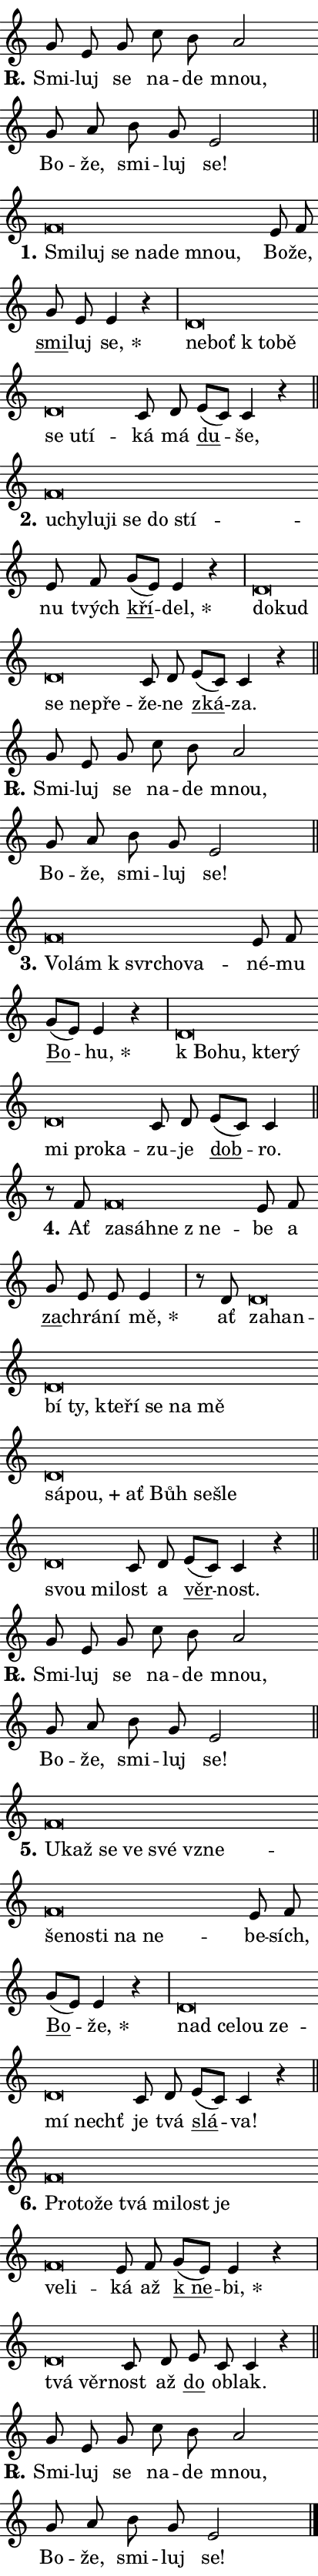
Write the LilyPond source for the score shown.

\version "2.22.1"
\header { tagline = "" }
\paper {
  indent = 0\cm
  top-margin = 0\cm
  right-margin = 0\cm
  bottom-margin = 0\cm
  left-margin = 0\cm
  paper-width = 7\cm
  page-breaking = #ly:one-page-breaking
  system-system-spacing.basic-distance = #11
  score-system-spacing.basic-distance = #11.3
  ragged-last = ##f
}


%% Author: Thomas Morley
%% https://lists.gnu.org/archive/html/lilypond-user/2020-05/msg00002.html
#(define (line-position grob)
"Returns position of @var[grob} in current system:
   @code{'start}, if at first time-step
   @code{'end}, if at last time-step
   @code{'middle} otherwise
"
  (let* ((col (ly:item-get-column grob))
         (ln (ly:grob-object col 'left-neighbor))
         (rn (ly:grob-object col 'right-neighbor))
         (col-to-check-left (if (ly:grob? ln) ln col))
         (col-to-check-right (if (ly:grob? rn) rn col))
         (break-dir-left
           (and
             (ly:grob-property col-to-check-left 'non-musical #f)
             (ly:item-break-dir col-to-check-left)))
         (break-dir-right
           (and
             (ly:grob-property col-to-check-right 'non-musical #f)
             (ly:item-break-dir col-to-check-right))))
        (cond ((eqv? 1 break-dir-left) 'start)
              ((eqv? -1 break-dir-right) 'end)
              (else 'middle))))

#(define (tranparent-at-line-position vctor)
  (lambda (grob)
  "Relying on @code{line-position} select the relevant enry from @var{vctor}.
Used to determine transparency,"
    (case (line-position grob)
      ((end) (not (vector-ref vctor 0)))
      ((middle) (not (vector-ref vctor 1)))
      ((start) (not (vector-ref vctor 2))))))

noteHeadBreakVisibility =
#(define-music-function (break-visibility)(vector?)
"Makes @code{NoteHead}s transparent relying on @var{break-visibility}"
#{
  \override NoteHead.transparent =
    #(tranparent-at-line-position break-visibility)
#})

#(define delete-ledgers-for-transparent-note-heads
  (lambda (grob)
    "Reads whether a @code{NoteHead} is transparent.
If so this @code{NoteHead} is removed from @code{'note-heads} from
@var{grob}, which is supposed to be @code{LedgerLineSpanner}.
As a result ledgers are not printed for this @code{NoteHead}"
    (let* ((nhds-array (ly:grob-object grob 'note-heads))
           (nhds-list
             (if (ly:grob-array? nhds-array)
                 (ly:grob-array->list nhds-array)
                 '()))
           ;; Relies on the transparent-property being done before
           ;; Staff.LedgerLineSpanner.after-line-breaking is executed.
           ;; This is fragile ...
           (to-keep
             (remove
               (lambda (nhd)
                 (ly:grob-property nhd 'transparent #f))
               nhds-list)))
      ;; TODO find a better method to iterate over grob-arrays, similiar
      ;; to filter/remove etc for lists
      ;; For now rebuilt from scratch
      (set! (ly:grob-object grob 'note-heads)  '())
      (for-each
        (lambda (nhd)
          (ly:pointer-group-interface::add-grob grob 'note-heads nhd))
        to-keep))))

hideNotes = {
  \noteHeadBreakVisibility #begin-of-line-visible
}
unHideNotes = {
  \noteHeadBreakVisibility #all-visible
}

% work-around for resetting accidentals
% https://lilypond.org/doc/v2.23/Documentation/notation/displaying-rhythms#unmetered-music
cadenzaMeasure = {
  \cadenzaOff
  \partial 1024 s1024
  \cadenzaOn
}

#(define-markup-command (accent layout props text) (markup?)
  "Underline accented syllable"
  (interpret-markup layout props
    #{\markup \override #'(offset . 4.3) \underline { #text }#}))

responsum = \markup \concat {
  "R" \hspace #-1.05 \path #0.1 #'((moveto 0 0.07) (lineto 0.9 0.8)) \hspace #0.05 "."
}

\layout {
    \context {
        \Staff
        \remove "Time_signature_engraver"
        \override LedgerLineSpanner.after-line-breaking = #delete-ledgers-for-transparent-note-heads
    }
    \context {
        \Voice {
            \override NoteHead.output-attributes = #'((class . "notehead"))
            \override Hairpin.height = #0.55
        }
    }
    \context {
        \Lyrics {
            \override StanzaNumber.output-attributes = #'((class . "stanzanumber"))
            \override LyricSpace.minimum-distance = #0.9
            \override LyricText.font-name = #"TeX Gyre Schola"
            \override LyricText.font-size = 1
            \override StanzaNumber.font-name = #"TeX Gyre Schola Bold"
            \override StanzaNumber.font-size = 1
        }
    }
}

% magnetic-lyrics.ily
%
%   written by
%     Jean Abou Samra <jean@abou-samra.fr>
%     Werner Lemberg <wl@gnu.org>
%
%   adapted by
%     Jiri Hon <jiri.hon@gmail.com>
%
% Version 2022-Apr-15

% https://www.mail-archive.com/lilypond-user@gnu.org/msg149350.html

#(define (Left_hyphen_pointer_engraver context)
   "Collect syllable-hyphen-syllable occurrences in lyrics and store
them in properties.  This engraver only looks to the left.  For
example, if the lyrics input is @code{foo -- bar}, it does the
following.

@itemize @bullet
@item
Set the @code{text} property of the @code{LyricHyphen} grob between
@q{foo} and @q{bar} to @code{foo}.

@item
Set the @code{left-hyphen} property of the @code{LyricText} grob with
text @q{foo} to the @code{LyricHyphen} grob between @q{foo} and
@q{bar}.
@end itemize

Use this auxiliary engraver in combination with the
@code{lyric-@/text::@/apply-@/magnetic-@/offset!} hook."
   (let ((hyphen #f)
         (text #f))
     (make-engraver
      (acknowledgers
       ((lyric-syllable-interface engraver grob source-engraver)
        (set! text grob)))
      (end-acknowledgers
       ((lyric-hyphen-interface engraver grob source-engraver)
        ;(when (not (grob::has-interface grob 'lyric-space-interface))
          (set! hyphen grob)));)
      ((stop-translation-timestep engraver)
       (when (and text hyphen)
         (ly:grob-set-object! text 'left-hyphen hyphen))
       (set! text #f)
       (set! hyphen #f)))))

#(define (lyric-text::apply-magnetic-offset! grob)
   "If the space between two syllables is less than the value in
property @code{LyricText@/.details@/.squash-threshold}, move the right
syllable to the left so that it gets concatenated with the left
syllable.

Use this function as a hook for
@code{LyricText@/.after-@/line-@/breaking} if the
@code{Left_@/hyphen_@/pointer_@/engraver} is active."
   (let ((hyphen (ly:grob-object grob 'left-hyphen #f)))
     (when hyphen
       (let ((left-text (ly:spanner-bound hyphen LEFT)))
         (when (grob::has-interface left-text 'lyric-syllable-interface)
           (let* ((common (ly:grob-common-refpoint grob left-text X))
                  (this-x-ext (ly:grob-extent grob common X))
                  (left-x-ext
                   (begin
                     ;; Trigger magnetism for left-text.
                     (ly:grob-property left-text 'after-line-breaking)
                     (ly:grob-extent left-text common X)))
                  ;; `delta` is the gap width between two syllables.
                  (delta (- (interval-start this-x-ext)
                            (interval-end left-x-ext)))
                  (details (ly:grob-property grob 'details))
                  (threshold (assoc-get 'squash-threshold details 0.2)))
             (when (< delta threshold)
               (let* (;; We have to manipulate the input text so that
                      ;; ligatures crossing syllable boundaries are not
                      ;; disabled.  For languages based on the Latin
                      ;; script this is essentially a beautification.
                      ;; However, for non-Western scripts it can be a
                      ;; necessity.
                      (lt (ly:grob-property left-text 'text))
                      (rt (ly:grob-property grob 'text))
                      (is-space (grob::has-interface hyphen 'lyric-space-interface))
                      (space (if is-space " " ""))
                      (space-markup (grob-interpret-markup grob " "))
                      (space-size (interval-length (ly:stencil-extent space-markup X)))
                      (extra-delta (if is-space space-size 0))
                      ;; Append new syllable.
                      (ltrt-space (if (and (string? lt) (string? rt))
                                (string-append lt space rt)
                                (make-concat-markup (list lt space rt))))
                      ;; Right-align `ltrt` to the right side.
                      (ltrt-space-markup (grob-interpret-markup
                               grob
                               (make-translate-markup
                                (cons (interval-length this-x-ext) 0)
                                (make-right-align-markup ltrt-space)))))
                 (begin
                   ;; Don't print `left-text`.
                   (ly:grob-set-property! left-text 'stencil #f)
                   ;; Set text and stencil (which holds all collected
                   ;; syllables so far) and shift it to the left.
                   (ly:grob-set-property! grob 'text ltrt-space)
                   (ly:grob-set-property! grob 'stencil ltrt-space-markup)
                   (ly:grob-translate-axis! grob (- (- delta extra-delta)) X))))))))))


#(define (lyric-hyphen::displace-bounds-first grob)
   ;; Make very sure this callback isn't triggered too early.
   (let ((left (ly:spanner-bound grob LEFT))
         (right (ly:spanner-bound grob RIGHT)))
     (ly:grob-property left 'after-line-breaking)
     (ly:grob-property right 'after-line-breaking)
     (ly:lyric-hyphen::print grob)))

squashThreshold = #0.4

\layout {
  \context {
    \Lyrics
    \consists #Left_hyphen_pointer_engraver
    \override LyricText.after-line-breaking =
      #lyric-text::apply-magnetic-offset!
    \override LyricHyphen.stencil = #lyric-hyphen::displace-bounds-first
    \override LyricText.details.squash-threshold = \squashThreshold
    \override LyricHyphen.minimum-distance = 0
    \override LyricHyphen.minimum-length = \squashThreshold
  }
}

squash = \override LyricText.details.squash-threshold = 9999
unSquash = \override LyricText.details.squash-threshold = \squashThreshold

left = \override LyricText.self-alignment-X = #LEFT
unLeft = \revert LyricText.self-alignment-X

starOffset = #(lambda (grob) 
                (let ((x_offset (ly:self-alignment-interface::aligned-on-x-parent grob)))
                  (if (= x_offset 0) 0 (+ x_offset 1.2))))

star = #(define-music-function (syllable)(string?)
"Append star separator at the end of a syllable"
#{
  \once \override LyricText.X-offset = #starOffset
  \lyricmode { \markup {
    #syllable
    \override #'((font-name . "TeX Gyre Schola Bold")) \hspace #0.2 \lower #0.65 \larger "*"
  } }
#})

starAccent = #(define-music-function (syllable)(string?)
"Append star separator at the end of a syllable and make accent"
#{
  \once \override LyricText.X-offset = #starOffset
  \lyricmode { \markup {
    \accent #syllable
    \override #'((font-name . "TeX Gyre Schola Bold")) \hspace #0.2 \lower #0.65 \larger "*"
  } }
#})

breath = #(define-music-function (syllable)(string?)
"Append breathing indicator at the end of a syllable"
#{
  \lyricmode { \markup { #syllable "+" } }
#})

optionalBreath = #(define-music-function (syllable)(string?)
"Append optional breathing indicator at the end of a syllable"
#{
  \lyricmode { \markup { #syllable "(+)" } }
#})


\score {
    <<
        \new Voice = "melody" { \cadenzaOn \key c \major \relative { g'8 e g c b a2 \bar "" g8 a b g e2 \cadenzaMeasure \bar "||" \break } }
        \new Lyrics \lyricsto "melody" { \lyricmode { \set stanza = \responsum
Smi -- luj se na -- de mnou, Bo -- že, smi -- luj se! } }
    >>
    \layout {}
}

\score {
    <<
        \new Voice = "melody" { \cadenzaOn \key c \major \relative { f'\breve*1/16 \hideNotes \breve*1/16 \bar "" \breve*1/16 \bar "" \breve*1/16 \bar "" \breve*1/16 \breve*1/16 \bar "" \unHideNotes e8 f \bar "" g e e4 r \cadenzaMeasure \bar "|" d\breve*1/16 \hideNotes \breve*1/16 \bar "" \breve*1/16 \bar "" \breve*1/16 \bar "" \breve*1/16 \bar "" \breve*1/16 \breve*1/16 \bar "" \unHideNotes c8 d \bar "" e[( c)] c4 r \cadenzaMeasure \bar "||" \break } }
        \new Lyrics \lyricsto "melody" { \lyricmode { \set stanza = "1."
\left Smi -- \squash luj se na -- de mnou, \unLeft \unSquash Bo -- že, \markup \accent smi -- luj \star se, \left ne -- \squash boť "k to" -- bě se u -- tí -- \unLeft \unSquash ká má \markup \accent du -- še, } }
    >>
    \layout {}
}

\score {
    <<
        \new Voice = "melody" { \cadenzaOn \key c \major \relative { f'\breve*1/16 \hideNotes \breve*1/16 \bar "" \breve*1/16 \bar "" \breve*1/16 \bar "" \breve*1/16 \bar "" \breve*1/16 \breve*1/16 \bar "" \unHideNotes e8 f \bar "" g[( e)] e4 r \cadenzaMeasure \bar "|" d\breve*1/16 \hideNotes \breve*1/16 \bar "" \breve*1/16 \bar "" \breve*1/16 \breve*1/16 \bar "" \unHideNotes c8 d \bar "" e[( c)] c4 r \cadenzaMeasure \bar "||" \break } }
        \new Lyrics \lyricsto "melody" { \lyricmode { \set stanza = "2."
\left u -- \squash chy -- lu -- ji se do stí -- \unLeft \unSquash nu tvých \markup \accent kří -- \star del, \left do -- \squash kud se ne -- pře -- \unLeft \unSquash že -- ne \markup \accent zká -- za. } }
    >>
    \layout {}
}

\score {
    <<
        \new Voice = "melody" { \cadenzaOn \key c \major \relative { g'8 e g c b a2 \bar "" g8 a b g e2 \cadenzaMeasure \bar "||" \break } }
        \new Lyrics \lyricsto "melody" { \lyricmode { \set stanza = \responsum
Smi -- luj se na -- de mnou, Bo -- že, smi -- luj se! } }
    >>
    \layout {}
}

\score {
    <<
        \new Voice = "melody" { \cadenzaOn \key c \major \relative { f'\breve*1/16 \hideNotes \breve*1/16 \bar "" \breve*1/16 \bar "" \breve*1/16 \breve*1/16 \bar "" \unHideNotes e8 f \bar "" g[( e)] e4 r \cadenzaMeasure \bar "|" d\breve*1/16 \hideNotes \breve*1/16 \bar "" \breve*1/16 \bar "" \breve*1/16 \bar "" \breve*1/16 \bar "" \breve*1/16 \breve*1/16 \bar "" \unHideNotes c8 d \bar "" e[( c)] c4 \cadenzaMeasure \bar "||" \break } }
        \new Lyrics \lyricsto "melody" { \lyricmode { \set stanza = "3."
\left Vo -- \squash lám "k svr" -- cho -- va -- \unLeft \unSquash né -- mu \markup \accent Bo -- \star hu, \left "k Bo" -- \squash hu, kte -- rý mi pro -- ka -- \unLeft \unSquash zu -- je \markup \accent dob -- ro. } }
    >>
    \layout {}
}

\score {
    <<
        \new Voice = "melody" { \cadenzaOn \key c \major \relative { r8 f'8 f\breve*1/16 \hideNotes \breve*1/16 \bar "" \breve*1/16 \breve*1/16 \bar "" \unHideNotes e8 f \bar "" g e e e4 \cadenzaMeasure \bar "|" r8 d8 d\breve*1/16 \hideNotes \breve*1/16 \bar "" \breve*1/16 \bar "" \breve*1/16 \bar "" \breve*1/16 \bar "" \breve*1/16 \bar "" \breve*1/16 \bar "" \breve*1/16 \bar "" \breve*1/16 \bar "" \breve*1/16 \bar "" \breve*1/16 \bar "" \breve*1/16 \bar "" \breve*1/16 \bar "" \breve*1/16 \bar "" \breve*1/16 \bar "" \breve*1/16 \breve*1/16 \bar "" \unHideNotes c8 d \bar "" e[( c)] c4 r \cadenzaMeasure \bar "||" \break } }
        \new Lyrics \lyricsto "melody" { \lyricmode { \set stanza = "4."
Ať \left za -- \squash sáh -- ne "z ne" -- \unLeft \unSquash be a \markup \accent za -- chrá -- ní \star mě, ať \left za -- \squash han -- bí ty, kte -- ří se na mě sá -- \breath "pou," ať Bůh se -- šle svou mi -- \unLeft \unSquash lost a \markup \accent věr -- nost. } }
    >>
    \layout {}
}

\score {
    <<
        \new Voice = "melody" { \cadenzaOn \key c \major \relative { g'8 e g c b a2 \bar "" g8 a b g e2 \cadenzaMeasure \bar "||" \break } }
        \new Lyrics \lyricsto "melody" { \lyricmode { \set stanza = \responsum
Smi -- luj se na -- de mnou, Bo -- že, smi -- luj se! } }
    >>
    \layout {}
}

\score {
    <<
        \new Voice = "melody" { \cadenzaOn \key c \major \relative { f'\breve*1/16 \hideNotes \breve*1/16 \bar "" \breve*1/16 \bar "" \breve*1/16 \bar "" \breve*1/16 \bar "" \breve*1/16 \bar "" \breve*1/16 \bar "" \breve*1/16 \bar "" \breve*1/16 \bar "" \breve*1/16 \breve*1/16 \bar "" \unHideNotes e8 f \bar "" g[( e)] e4 r \cadenzaMeasure \bar "|" d\breve*1/16 \hideNotes \breve*1/16 \bar "" \breve*1/16 \bar "" \breve*1/16 \bar "" \breve*1/16 \breve*1/16 \bar "" \unHideNotes c8 d \bar "" e[( c)] c4 r \cadenzaMeasure \bar "||" \break } }
        \new Lyrics \lyricsto "melody" { \lyricmode { \set stanza = "5."
\left U -- \squash kaž se ve své vzne -- še -- no -- sti na ne -- \unLeft \unSquash be -- sích, \markup \accent Bo -- \star že, \left nad \squash ce -- lou ze -- mí nechť \unLeft \unSquash je tvá \markup \accent slá -- va! } }
    >>
    \layout {}
}

\score {
    <<
        \new Voice = "melody" { \cadenzaOn \key c \major \relative { f'\breve*1/16 \hideNotes \breve*1/16 \bar "" \breve*1/16 \bar "" \breve*1/16 \bar "" \breve*1/16 \bar "" \breve*1/16 \bar "" \breve*1/16 \bar "" \breve*1/16 \breve*1/16 \bar "" \unHideNotes e8 f \bar "" g[( e)] e4 r \cadenzaMeasure \bar "|" d\breve*1/16 \hideNotes \breve*1/16 \bar "" \unHideNotes c8 d \bar "" e c c4 r \cadenzaMeasure \bar "||" \break } }
        \new Lyrics \lyricsto "melody" { \lyricmode { \set stanza = "6."
\left Pro -- \squash to -- že tvá mi -- lost je ve -- li -- \unLeft \unSquash ká až \markup \accent "k ne" -- \star bi, \left tvá \squash věr -- \unLeft \unSquash nost až \markup \accent do ob -- lak. } }
    >>
    \layout {}
}

\score {
    <<
        \new Voice = "melody" { \cadenzaOn \key c \major \relative { g'8 e g c b a2 \bar "" g8 a b g e2 \cadenzaMeasure \bar "||" \break } \bar "|." }
        \new Lyrics \lyricsto "melody" { \lyricmode { \set stanza = \responsum
Smi -- luj se na -- de mnou, Bo -- že, smi -- luj se! } }
    >>
    \layout {}
}
